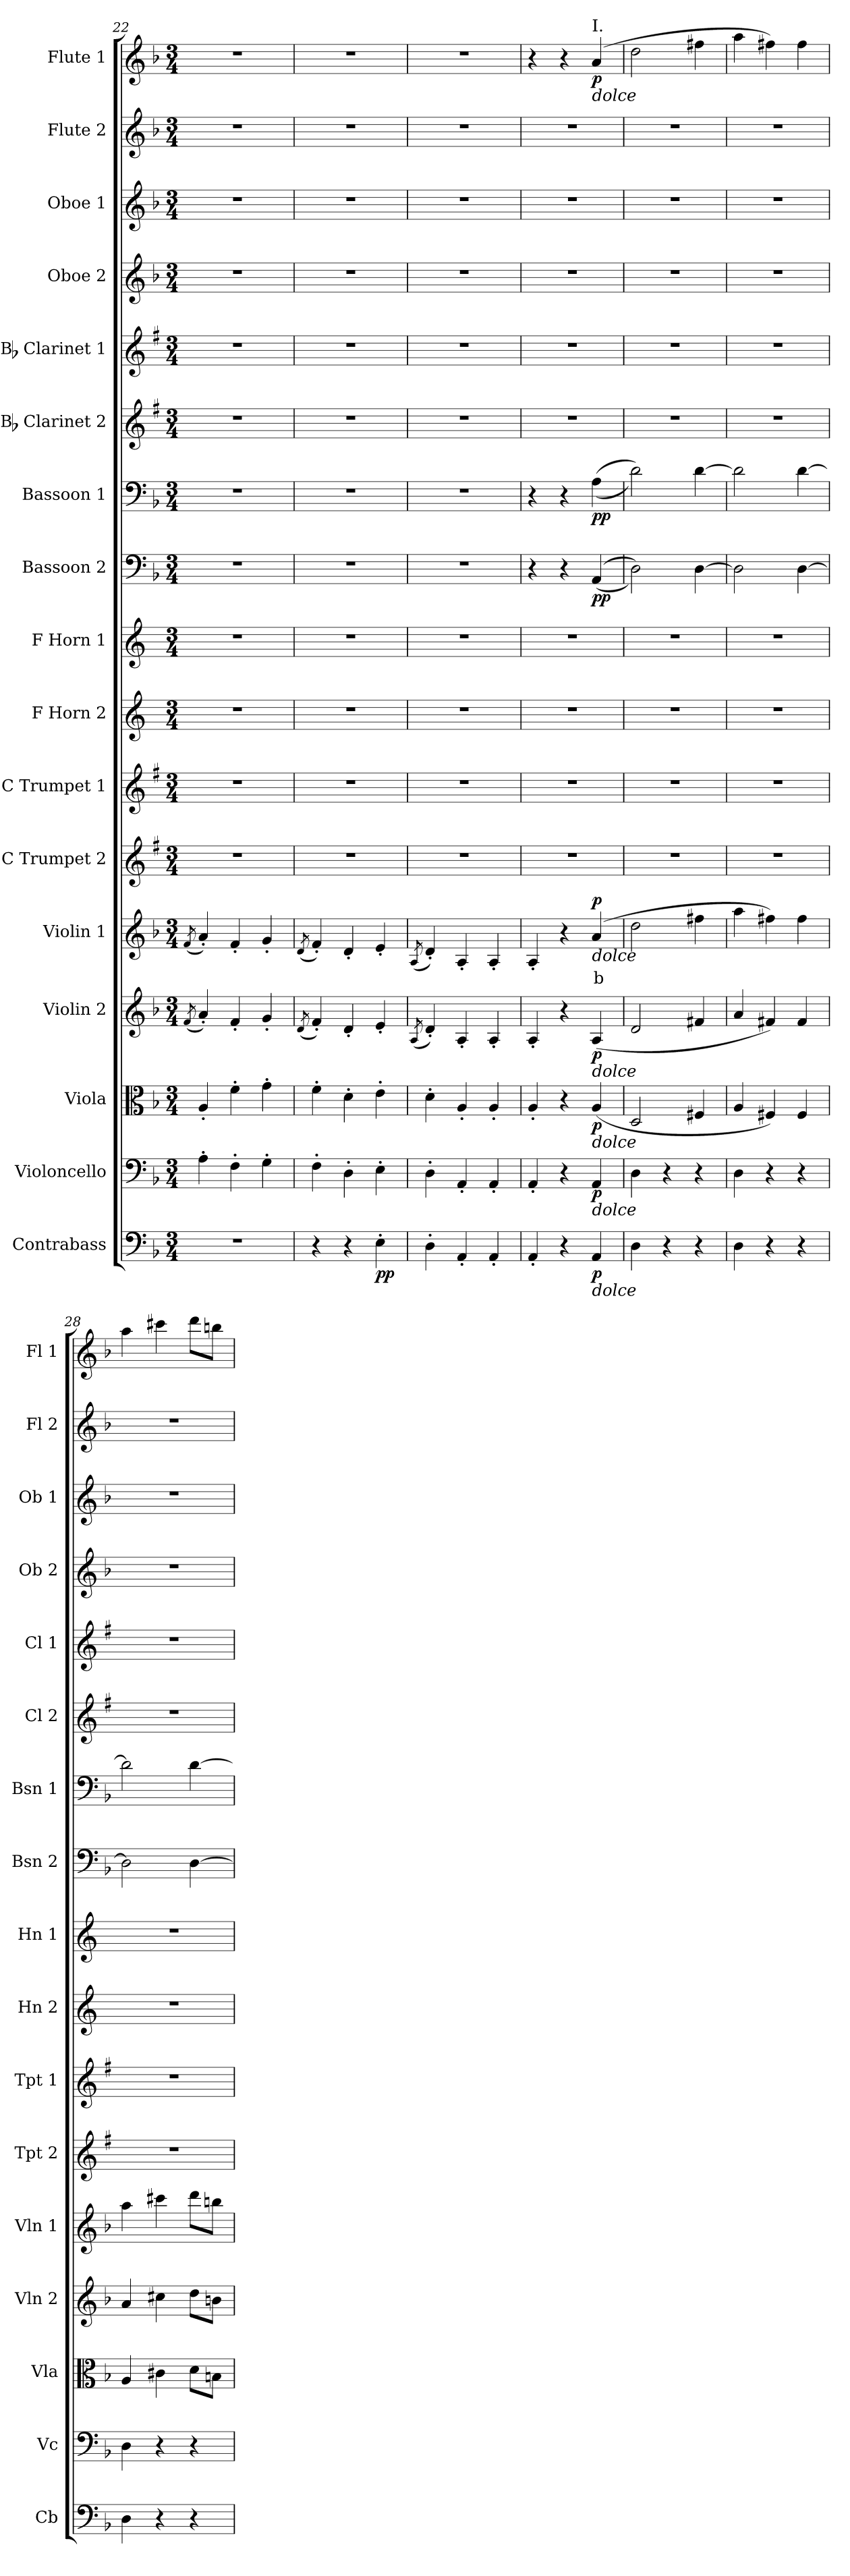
**kern	**dynam	**kern	**dynam	**kern	**dynam	**kern	**dynam	**kern	**text	**dynam	**kern	**kern	**kern	**kern	**kern	**dynam	**kern	**dynam	**kern	**kern	**kern	**kern	**kern	**kern	**dynam
*part17	*part17	*part16	*part16	*part15	*part15	*part14	*part14	*part13	*part13	*part13	*part12	*part11	*part10	*part9	*part8	*part8	*part7	*part7	*part6	*part5	*part4	*part3	*part2	*part1	*part1
*staff17	*staff17	*staff16	*staff16	*staff15	*staff15	*staff14	*staff14	*staff13	*staff13	*staff13	*staff12	*staff11	*staff10	*staff9	*staff8	*staff8	*staff7	*staff7	*staff6	*staff5	*staff4	*staff3	*staff2	*staff1	*staff1
*I"Contrabass	*	*I"Violoncello	*	*I"Viola	*	*I"Violin 2	*	*I"Violin 1	*	*	*I"C Trumpet 2	*I"C Trumpet 1	*I"F Horn 2	*I"F Horn 1	*I"Bassoon 2	*	*I"Bassoon 1	*	*I"Bb Clarinet 2	*I"Bb Clarinet 1	*I"Oboe  2	*I"Oboe 1	*I"Flute 2	*I"Flute 1	*
*I'Cb	*	*I'Vc	*	*I'Vla	*	*I'Vln 2	*	*I'Vln 1	*	*	*I'Tpt 2	*I'Tpt 1	*I'Hn 2	*I'Hn 1	*I'Bsn 2	*	*I'Bsn 1	*	*I'Cl 2	*I'Cl 1	*I'Ob 2	*I'Ob 1	*I'Fl 2	*I'Fl 1	*
!!LO:PB:g=z
*clefF4	*	*clefF4	*	*clefC3	*	*clefG2	*	*clefG2	*	*	*clefG2	*clefG2	*clefG2	*clefG2	*clefF4	*	*clefF4	*	*clefG2	*clefG2	*clefG2	*clefG2	*clefG2	*clefG2	*
*ITrd7c12	*	*	*	*	*	*	*	*	*	*	*ITrd1c2	*ITrd1c2	*ITrd4c7	*ITrd4c7	*	*	*	*	*ITrd1c2	*ITrd1c2	*	*	*	*	*
*k[b-]	*	*k[b-]	*	*k[b-]	*	*k[b-]	*	*k[b-]	*	*	*k[b-]	*k[b-]	*k[b-]	*k[b-]	*k[b-]	*	*k[b-]	*	*k[b-]	*k[b-]	*k[b-]	*k[b-]	*k[b-]	*k[b-]	*
*M3/4	*	*M3/4	*	*M3/4	*	*M3/4	*	*M3/4	*	*	*M3/4	*M3/4	*M3/4	*M3/4	*M3/4	*	*M3/4	*	*M3/4	*M3/4	*M3/4	*M3/4	*M3/4	*M3/4	*
=22	=22	=22	=22	=22	=22	=22	=22	=22	=22	=22	=22	=22	=22	=22	=22	=22	=22	=22	=22	=22	=22	=22	=22	=22	=22
.	.	.	.	.	.	(8qf/	.	(8qf/	.	.	.	.	.	.	.	.	.	.	.	.	.	.	.	.	.
2.r	.	4A'\	.	4A'/	.	4a'/)	.	4a'/)	.	.	2.r	2.r	2.r	2.r	2.r	.	2.r	.	2.r	2.r	2.r	2.r	2.r	2.r	.
.	.	4F'\	.	4f'\	.	4f'/	.	4f'/	.	.	.	.	.	.	.	.	.	.	.	.	.	.	.	.	.
.	.	4G'\	.	4g'\	.	4g'/	.	4g'/	.	.	.	.	.	.	.	.	.	.	.	.	.	.	.	.	.
=23	=23	=23	=23	=23	=23	=23	=23	=23	=23	=23	=23	=23	=23	=23	=23	=23	=23	=23	=23	=23	=23	=23	=23	=23	=23
.	.	.	.	.	.	(8qd/	.	(8qd/	.	.	.	.	.	.	.	.	.	.	.	.	.	.	.	.	.
4r	.	4F'\	.	4f'\	.	4f'/)	.	4f'/)	.	.	2.r	2.r	2.r	2.r	2.r	.	2.r	.	2.r	2.r	2.r	2.r	2.r	2.r	.
4r	.	4D'\	.	4d'\	.	4d'/	.	4d'/	.	.	.	.	.	.	.	.	.	.	.	.	.	.	.	.	.
!	!LO:DY:b	!	!	!	!	!	!	!	!	!	!	!	!	!	!	!	!	!	!	!	!	!	!	!	!
4EE'\	pp	4E'\	.	4e'\	.	4e'/	.	4e'/	.	.	.	.	.	.	.	.	.	.	.	.	.	.	.	.	.
=24	=24	=24	=24	=24	=24	=24	=24	=24	=24	=24	=24	=24	=24	=24	=24	=24	=24	=24	=24	=24	=24	=24	=24	=24	=24
.	.	.	.	.	.	(8qA/	.	(8qA/	.	.	.	.	.	.	.	.	.	.	.	.	.	.	.	.	.
4DD'\	.	4D'\	.	4d'\	.	4d'/)	.	4d'/)	.	.	2.r	2.r	2.r	2.r	2.r	.	2.r	.	2.r	2.r	2.r	2.r	2.r	2.r	.
4AAA'/	.	4AA'/	.	4A'/	.	4A'/	.	4A'/	.	.	.	.	.	.	.	.	.	.	.	.	.	.	.	.	.
4AAA'/	.	4AA'/	.	4A'/	.	4A'/	.	4A'/	.	.	.	.	.	.	.	.	.	.	.	.	.	.	.	.	.
=25	=25	=25	=25	=25	=25	=25	=25	=25	=25	=25	=25	=25	=25	=25	=25	=25	=25	=25	=25	=25	=25	=25	=25	=25	=25
4AAA'/	.	4AA'/	.	4A'/	.	4A'/	.	4A'/	.	.	2.r	2.r	2.r	2.r	4r	.	4r	.	2.r	2.r	2.r	2.r	2.r	4r	.
4r	.	4r	.	4r	.	4r	.	4r	.	.	.	.	.	.	4r	.	4r	.	.	.	.	.	.	4r	.
!	!	!	!	!	!	!	!	!	!	!	!	!	!	!	!	!	!	!	!	!	!	!	!	!LO:TX:a:t=I.	!
!	!	!	!	!	!	!	!	!	!	!	!	!	!	!	!	!	!	!	!	!	!	!	!	!LO:TX:b:i:t=dolce	!
!	!	!	!	!	!	!	!	!LO:TX:b:i:t=dolce	!	!	!	!	!	!	!	!	!	!	!	!	!	!	!	!	!
!	!	!	!	!	!	!LO:TX:b:i:t=dolce	!	!	!	!	!	!	!	!	!	!	!	!	!	!	!	!	!	!	!
!	!	!	!	!LO:TX:b:i:t=dolce	!	!	!	!	!	!	!	!	!	!	!	!	!	!	!	!	!	!	!	!	!
!	!	!LO:TX:b:i:t=dolce	!	!	!	!	!	!	!	!	!	!	!	!	!	!	!	!	!	!	!	!	!	!	!
!LO:TX:b:i:t=dolce	!	!	!	!	!	!	!	!	!	!	!	!	!	!	!	!	!	!	!	!	!	!	!	!	!
!	!LO:DY:b	!	!LO:DY:b	!	!LO:DY:b	!	!LO:DY:b	!	!LO:LY:b:color=#FF0000	!LO:DY:b	!	!	!	!	!	!LO:DY:b	!	!LO:DY:b	!	!	!	!	!	!	!LO:DY:b
4AAA/	p	4AA/	p	(4A/	p	(4A/	p	(4a/	b	p	.	.	.	.	((4AA/	pp	((4A\	pp	.	.	.	.	.	(4a/	p
=26	=26	=26	=26	=26	=26	=26	=26	=26	=26	=26	=26	=26	=26	=26	=26	=26	=26	=26	=26	=26	=26	=26	=26	=26	=26
4DD\	.	4D\	.	2D/	.	2d/	.	2dd\	.	.	2.r	2.r	2.r	2.r	2D\))	.	2d\))	.	2.r	2.r	2.r	2.r	2.r	2dd\	.
4r	.	4r	.	.	.	.	.	.	.	.	.	.	.	.	.	.	.	.	.	.	.	.	.	.	.
4r	.	4r	.	4F#X/	.	4f#X/	.	4ff#X\	.	.	.	.	.	.	[4D\	.	[4d\	.	.	.	.	.	.	4ff#X\	.
=27	=27	=27	=27	=27	=27	=27	=27	=27	=27	=27	=27	=27	=27	=27	=27	=27	=27	=27	=27	=27	=27	=27	=27	=27	=27
4DD\	.	4D\	.	4A/	.	4a/	.	4aa\	.	.	2.r	2.r	2.r	2.r	2D\]	.	2d\]	.	2.r	2.r	2.r	2.r	2.r	4aa\	.
4r	.	4r	.	4F#X/)	.	4f#X/)	.	4ff#X\)	.	.	.	.	.	.	.	.	.	.	.	.	.	.	.	4ff#X\)	.
4r	.	4r	.	4F#/	.	4f#/	.	4ff#\	.	.	.	.	.	.	[4D\	.	[4d\	.	.	.	.	.	.	4ff#\	.
=28	=28	=28	=28	=28	=28	=28	=28	=28	=28	=28	=28	=28	=28	=28	=28	=28	=28	=28	=28	=28	=28	=28	=28	=28	=28
4DD\	.	4D\	.	4A/	.	4a/	.	4aa\	.	.	2.r	2.r	2.r	2.r	2D\]	.	2d\]	.	2.r	2.r	2.r	2.r	2.r	4aa\	.
4r	.	4r	.	4c#X\	.	4cc#X\	.	4ccc#X\	.	.	.	.	.	.	.	.	.	.	.	.	.	.	.	4ccc#X\	.
4r	.	4r	.	8d\L	.	8dd\L	.	8ddd\L	.	.	.	.	.	.	[4D\	.	[4d\	.	.	.	.	.	.	8ddd\L	.
.	.	.	.	8Bn\J	.	8bn\J	.	8bbn\J	.	.	.	.	.	.	.	.	.	.	.	.	.	.	.	8bbn\J	.
=	=	=	=	=	=	=	=	=	=	=	=	=	=	=	=	=	=	=	=	=	=	=	=	=	=
*-	*-	*-	*-	*-	*-	*-	*-	*-	*-	*-	*-	*-	*-	*-	*-	*-	*-	*-	*-	*-	*-	*-	*-	*-	*-
